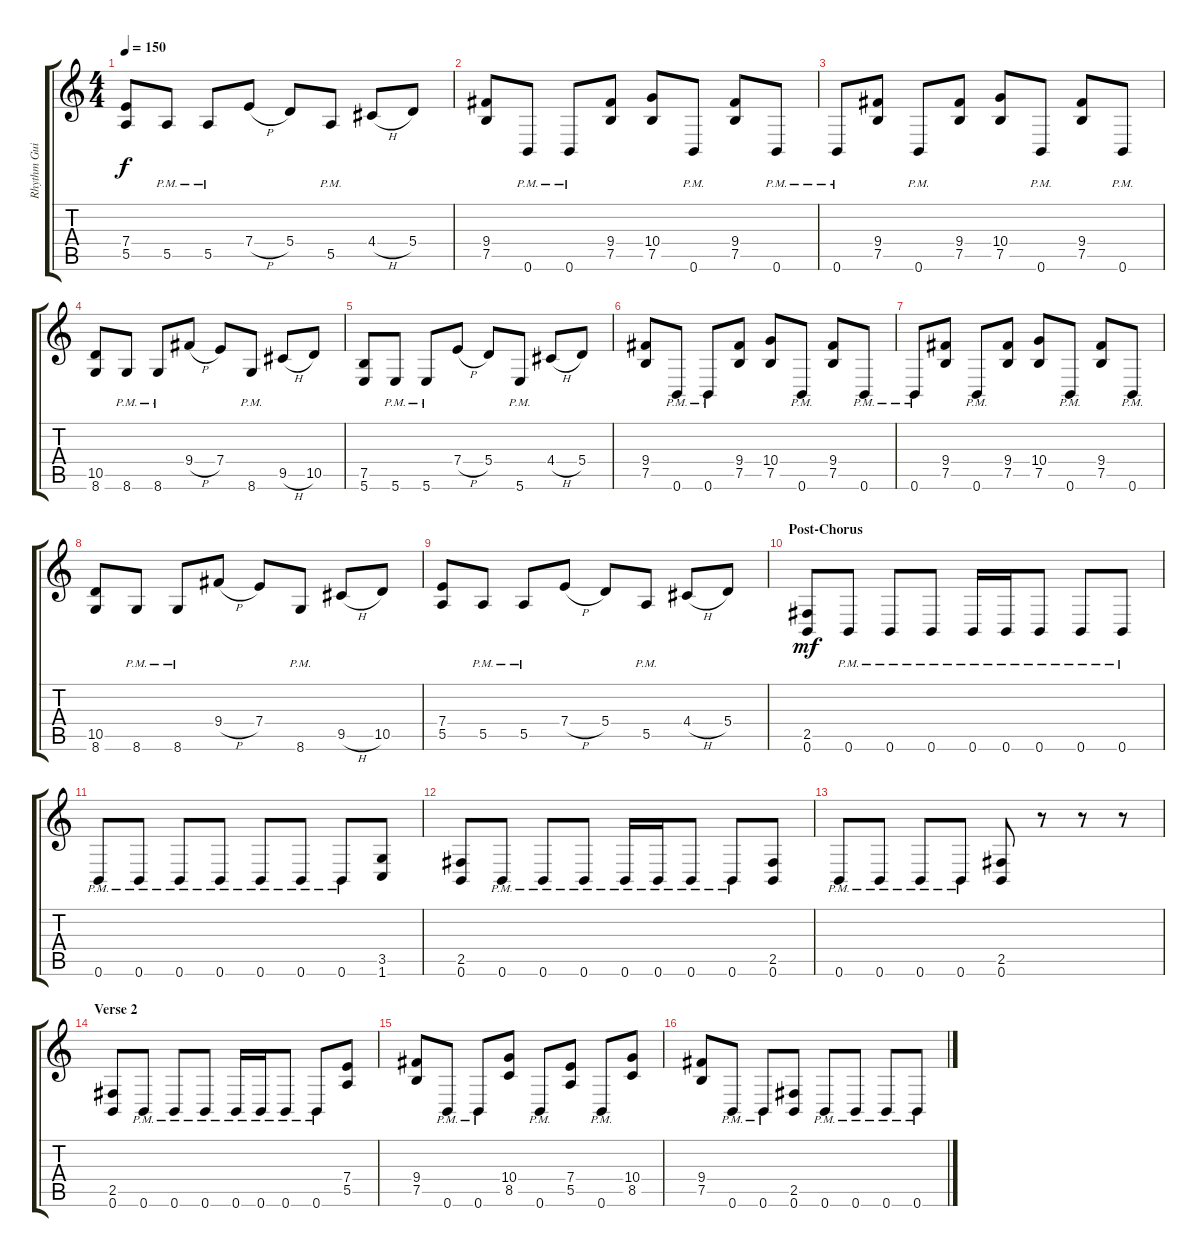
\track ("Rhythm Guitar" "Rhythm Gui") {instrument distortionguitar}
\staff {score tabs}
\tuning (B3 Gb3 D3 A2 E2 B1) {hide}
\ts (4 4)
\tempo 150
\clef g2
\ks c
(7.4 5.5).8{dy f} 5.5{pm}.8 5.5{pm}.8 7.4{h}.8 5.4.8 5.5{pm}.8 4.4{h}.8 5.4.8 |
(9.4 7.5).8 0.6{pm}.8 0.6{pm}.8 (9.4 7.5).8 (10.4 7.5).8 0.6{pm}.8 (9.4 7.5).8 0.6{pm}.8 |
0.6{pm}.8 (9.4 7.5).8 0.6{pm}.8 (9.4 7.5).8 (10.4 7.5).8 0.6{pm}.8 (9.4 7.5).8 0.6{pm}.8 |
(10.5 8.6).8 8.6{pm}.8 8.6{pm}.8 9.4{h}.8 7.4.8 8.6{pm}.8 9.5{h}.8 10.5.8 |
(7.5 5.6).8 5.6{pm}.8 5.6{pm}.8 7.4{h}.8 5.4.8 5.6{pm}.8 4.4{h}.8 5.4.8 |
(9.4 7.5).8 0.6{pm}.8 0.6{pm}.8 (9.4 7.5).8 (10.4 7.5).8 0.6{pm}.8 (9.4 7.5).8 0.6{pm}.8 |
0.6{pm}.8 (9.4 7.5).8 0.6{pm}.8 (9.4 7.5).8 (10.4 7.5).8 0.6{pm}.8 (9.4 7.5).8 0.6{pm}.8 |
(10.5 8.6).8 8.6{pm}.8 8.6{pm}.8 9.4{h}.8 7.4.8 8.6{pm}.8 9.5{h}.8 10.5.8 |
(7.4 5.5).8 5.5{pm}.8 5.5{pm}.8 7.4{h}.8 5.4.8 5.5{pm}.8 4.4{h}.8 5.4.8 |
\section ("" "Post-Chorus")
(2.5 0.6).8{dy mf} 0.6{pm}.8 0.6{pm}.8 0.6{pm}.8 0.6{pm}.16 0.6{pm}.16 0.6{pm}.8 0.6{pm}.8 0.6{pm}.8 |
0.6{pm}.8 0.6{pm}.8 0.6{pm}.8 0.6{pm}.8 0.6{pm}.8 0.6{pm}.8 0.6{pm}.8 (3.5 1.6).8 |
(2.5 0.6).8 0.6{pm}.8 0.6{pm}.8 0.6{pm}.8 0.6{pm}.16 0.6{pm}.16 0.6{pm}.8 0.6{pm}.8 (2.5 0.6).8 |
0.6{pm}.8 0.6{pm}.8 0.6{pm}.8 0.6{pm}.8 (2.5 0.6).8 r.8 r.8 r.8 |
\section ("" "Verse 2")
(2.5 0.6).8 0.6{pm}.8 0.6{pm}.8 0.6{pm}.8 0.6{pm}.16 0.6{pm}.16 0.6{pm}.8 0.6{pm}.8 (7.4 5.5).8 |
(9.4 7.5).8 0.6{pm}.8 0.6{pm}.8 (10.4 8.5).8 0.6{pm}.8 (7.4 5.5).8 0.6{pm}.8 (10.4 8.5).8 |
(9.4 7.5).8 0.6{pm}.8 0.6{pm}.8 (2.5 0.6).8 0.6{pm}.8 0.6{pm}.8 0.6{pm}.8 0.6{pm}.8
